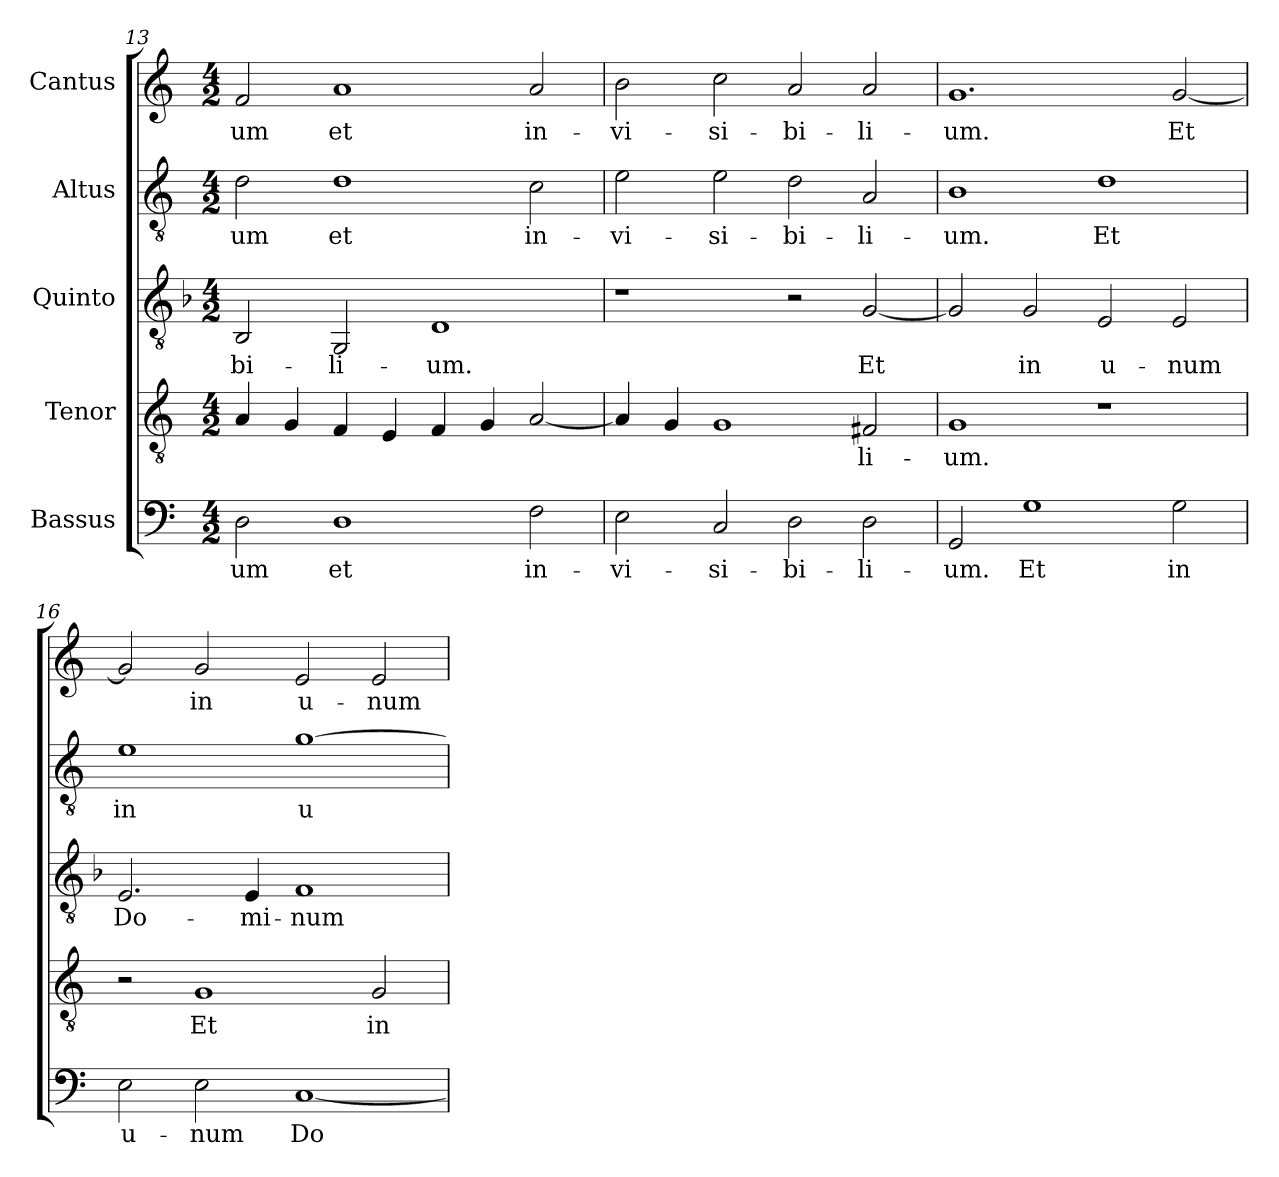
**kern	**text	**kern	**text	**kern	**text	**kern	**text	**kern	**text
*part5	*part5	*part4	*part4	*part3	*part3	*part2	*part2	*part1	*part1
*staff5	*staff5	*staff4	*staff4	*staff3	*staff3	*staff2	*staff2	*staff1	*staff1
*I"Bassus	*	*I"Tenor	*	*I"Quinto	*	*I"Altus	*	*I"Cantus	*
*clefF4	*	*clefGv2	*	*clefGv2	*	*clefGv2	*	*clefG2	*
*	*	*	*	*ITrd-4c-7	*	*	*	*	*
*k[]	*	*k[]	*	*k[]	*	*k[]	*	*k[]	*
*C:	*	*C:	*	*C:	*	*C:	*	*C:	*
*M4/2	*	*M4/2	*	*M4/2	*	*M4/2	*	*M4/2	*
=13	=13	=13	=13	=13	=13	=13	=13	=13	=13
!	!LO:LY:b:color=#000000	!	!	!	!	!	!	!	!
!	!	!	!	!	!LO:LY:b:color=#000000	!	!	!	!
!	!	!	!	!	!	!	!LO:LY:b:color=#000000	!	!
!	!	!	!	!	!	!	!	!	!LO:LY:b:color=#000000
2Di\	-um	4Ai/	.	2Fi/	-bi-	2di\	-um	2fi/	-um
.	.	4Gi/	.	.	.	.	.	.	.
!	!LO:LY:b:color=#000000	!	!	!	!	!	!	!	!
!	!	!	!	!	!LO:LY:b:color=#000000	!	!	!	!
!	!	!	!	!	!	!	!LO:LY:b:color=#000000	!	!
!	!	!	!	!	!	!	!	!	!LO:LY:b:color=#000000
1Di	et	4Fi/	.	2Di/	-li-	1di	et	1ai	et
.	.	4Ei/	.	.	.	.	.	.	.
!	!	!	!	!	!LO:LY:b:color=#000000	!	!	!	!
.	.	4Fi/	.	1Ai	-um.	.	.	.	.
.	.	4Gi/	.	.	.	.	.	.	.
!	!LO:LY:b:color=#000000	!	!	!	!	!	!	!	!
!	!	!	!	!	!	!	!LO:LY:b:color=#000000	!	!
!	!	!	!	!	!	!	!	!	!LO:LY:b:color=#000000
2Fi\	in-	[<2Ai/	.	.	.	2ci\	in-	2ai/	in-
=14	=14	=14	=14	=14	=14	=14	=14	=14	=14
!	!LO:LY:b:color=#000000	!	!	!	!	!	!	!	!
!	!	!	!	!	!	!	!LO:LY:b:color=#000000	!	!
!	!	!	!	!	!	!	!	!	!LO:LY:b:color=#000000
2Ei\	-vi-	4Ai/]	.	1r	.	2ei\	-vi-	2bi\	-vi-
.	.	4Gi/	.	.	.	.	.	.	.
!	!LO:LY:b:color=#000000	!	!	!	!	!	!	!	!
!	!	!	!	!	!	!	!LO:LY:b:color=#000000	!	!
!	!	!	!	!	!	!	!	!	!LO:LY:b:color=#000000
2Ci/	-si-	1Gi	.	.	.	2ei\	-si-	2cci\	-si-
!	!LO:LY:b:color=#000000	!	!	!	!	!	!	!	!
!	!	!	!	!	!	!	!LO:LY:b:color=#000000	!	!
!	!	!	!	!	!	!	!	!	!LO:LY:b:color=#000000
2Di\	-bi-	.	.	2r	.	2di\	-bi-	2ai/	-bi-
!	!LO:LY:b:color=#000000	!	!	!	!	!	!	!	!
!	!	!	!LO:LY:b:color=#000000	!	!	!	!	!	!
!	!	!	!	!	!LO:LY:b:color=#000000	!	!	!	!
!	!	!	!	!	!	!	!LO:LY:b:color=#000000	!	!
!	!	!	!	!	!	!	!	!	!LO:LY:b:color=#000000
2Di\	-li-	2F#Xi/	-li-	[<2di/	Et	2Ai/	-li-	2ai/	-li-
=15	=15	=15	=15	=15	=15	=15	=15	=15	=15
!	!LO:LY:b:color=#000000	!	!	!	!	!	!	!	!
!	!	!	!LO:LY:b:color=#000000	!	!	!	!	!	!
!	!	!	!	!	!	!	!LO:LY:b:color=#000000	!	!
!	!	!	!	!	!	!	!	!	!LO:LY:b:color=#000000
2GGi/	-um.	1Gi	-um.	2di/]	.	1Bi	-um.	1.gi	-um.
!	!LO:LY:b:color=#000000	!	!	!	!	!	!	!	!
!	!	!	!	!	!LO:LY:b:color=#000000	!	!	!	!
1Gi	Et	.	.	2di/	in	.	.	.	.
!	!	!	!	!	!LO:LY:b:color=#000000	!	!	!	!
!	!	!	!	!	!	!	!LO:LY:b:color=#000000	!	!
.	.	1r	.	2Bi/	u-	1di	Et	.	.
!	!LO:LY:b:color=#000000	!	!	!	!	!	!	!	!
!	!	!	!	!	!LO:LY:b:color=#000000	!	!	!	!
!	!	!	!	!	!	!	!	!	!LO:LY:b:color=#000000
2Gi\	in	.	.	2Bi/	-num	.	.	[<2gi/	Et
!!LO:LB:g=z
=16	=16	=16	=16	=16	=16	=16	=16	=16	=16
!	!LO:LY:b:color=#000000	!	!	!	!	!	!	!	!
!	!	!	!	!	!LO:LY:b:color=#000000	!	!	!	!
!	!	!	!	!	!	!	!LO:LY:b:color=#000000	!	!
2Ei\	u-	2r	.	2.Bi/	Do-	1ei	in	2gi/]	.
!	!LO:LY:b:color=#000000	!	!	!	!	!	!	!	!
!	!	!	!LO:LY:b:color=#000000	!	!	!	!	!	!
!	!	!	!	!	!	!	!	!	!LO:LY:b:color=#000000
2Ei\	-num	1Gi	Et	.	.	.	.	2gi/	in
!	!	!	!	!	!LO:LY:b:color=#000000	!	!	!	!
.	.	.	.	4Bi/	-mi-	.	.	.	.
!	!LO:LY:b:color=#000000	!	!	!	!	!	!	!	!
!	!	!	!	!	!LO:LY:b:color=#000000	!	!	!	!
!	!	!	!	!	!	!	!LO:LY:b:color=#000000	!	!
!	!	!	!	!	!	!	!	!	!LO:LY:b:color=#000000
[<1Ci	Do-	.	.	1ci	-num	[>1gi	u-	2ei/	u-
!	!	!	!LO:LY:b:color=#000000	!	!	!	!	!	!
!	!	!	!	!	!	!	!	!	!LO:LY:b:color=#000000
.	.	2Gi/	in	.	.	.	.	2ei/	-num
=	=	=	=	=	=	=	=	=	=
*-	*-	*-	*-	*-	*-	*-	*-	*-	*-
